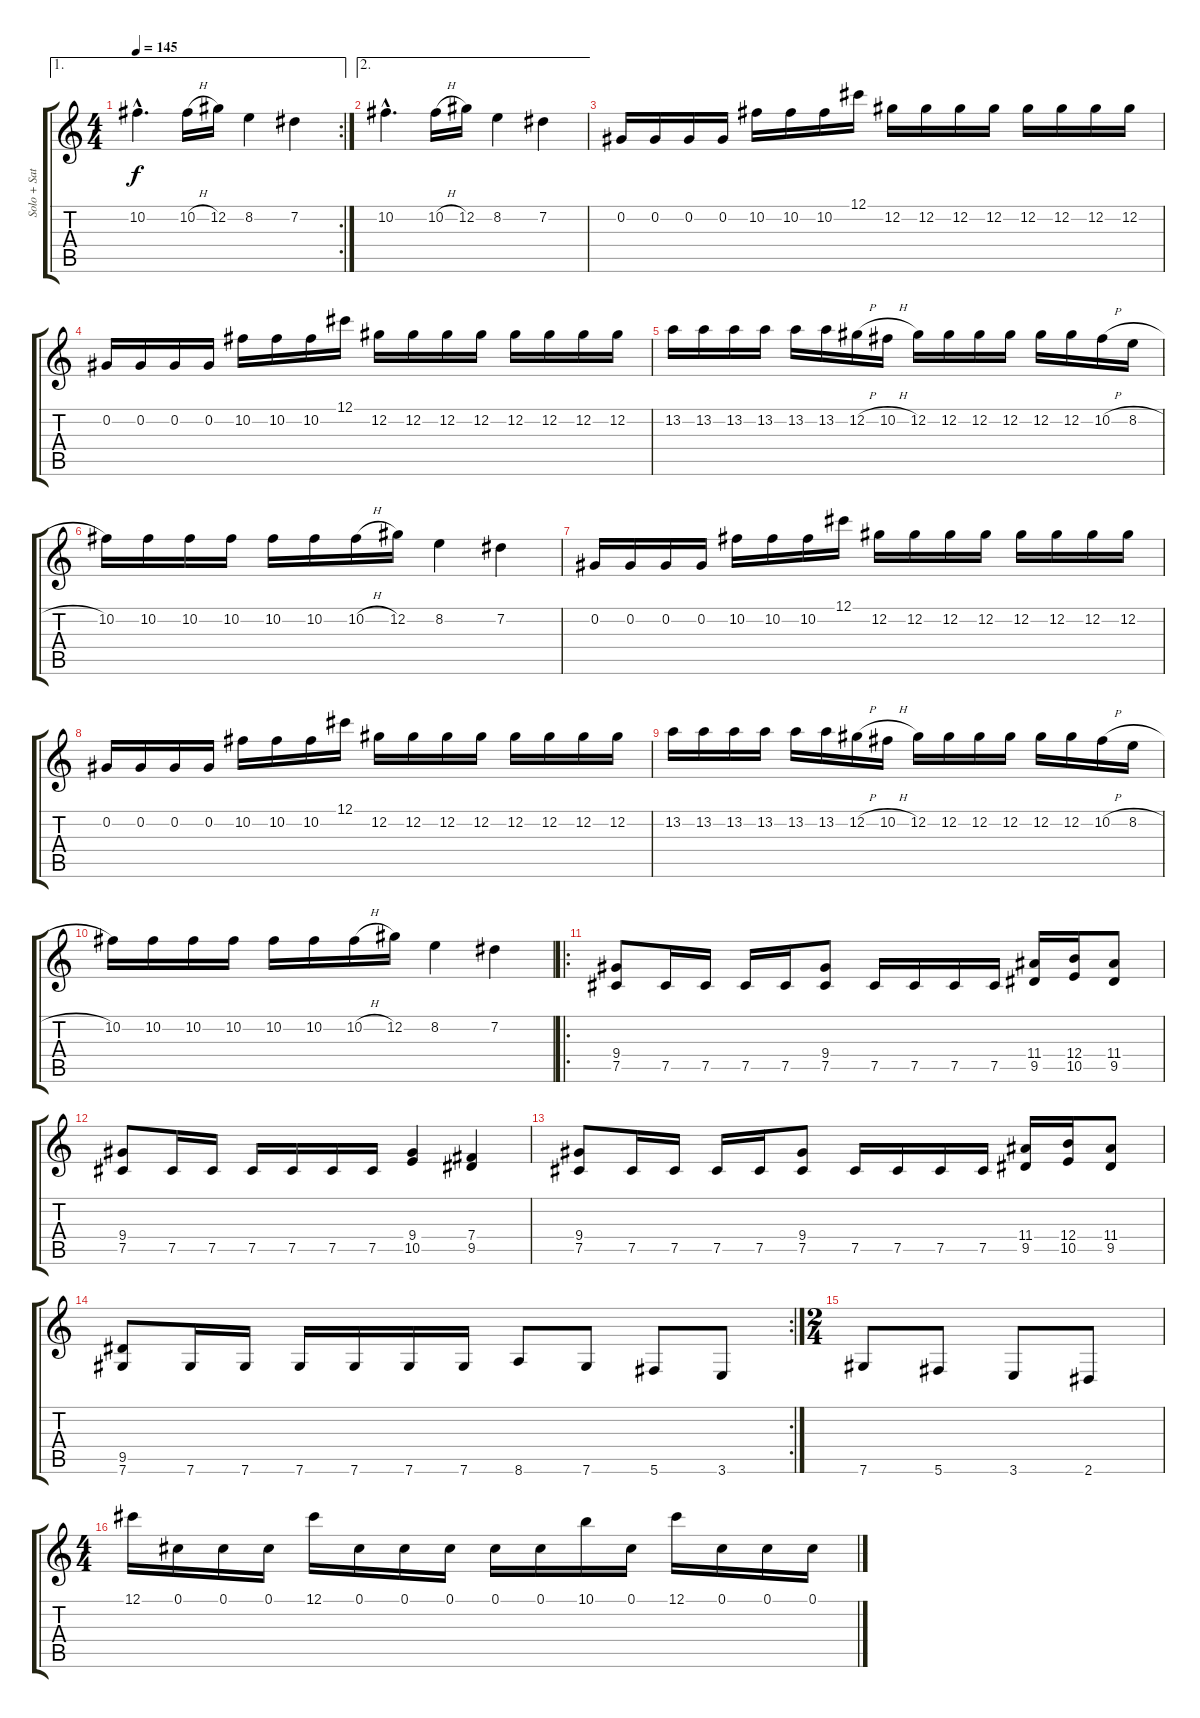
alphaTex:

\track ("Solo + Satu" "Solo + Sat") {instrument distortionguitar}
\staff {score tabs}
\tuning (Db4 Ab3 E3 B2 Gb2 Db2) {hide}
\ae 1
\rc 2
\ts (4 4)
\tempo 145
\clef g2
\ks c
10.2{hac}.4{d dy f} 10.2{h}.16 12.2.16 8.2.4 7.2.4 |
\ae 2
10.2{hac}.4{d} 10.2{h}.16 12.2.16 8.2.4 7.2.4 |
0.2.16 0.2.16 0.2.16 0.2.16 10.2.16 10.2.16 10.2.16 12.1.16 12.2.16 12.2.16 12.2.16 12.2.16 12.2.16 12.2.16 12.2.16 12.2.16 |
0.2.16 0.2.16 0.2.16 0.2.16 10.2.16 10.2.16 10.2.16 12.1.16 12.2.16 12.2.16 12.2.16 12.2.16 12.2.16 12.2.16 12.2.16 12.2.16 |
13.2.16 13.2.16 13.2.16 13.2.16 13.2.16 13.2.16 12.2{h}.16 10.2{h}.16 12.2.16 12.2.16 12.2.16 12.2.16 12.2.16 12.2.16 10.2{h}.16 8.2{h}.16 |
10.2.16 10.2.16 10.2.16 10.2.16 10.2.16 10.2.16 10.2{h}.16 12.2.16 8.2.4 7.2.4 |
0.2.16 0.2.16 0.2.16 0.2.16 10.2.16 10.2.16 10.2.16 12.1.16 12.2.16 12.2.16 12.2.16 12.2.16 12.2.16 12.2.16 12.2.16 12.2.16 |
0.2.16 0.2.16 0.2.16 0.2.16 10.2.16 10.2.16 10.2.16 12.1.16 12.2.16 12.2.16 12.2.16 12.2.16 12.2.16 12.2.16 12.2.16 12.2.16 |
13.2.16 13.2.16 13.2.16 13.2.16 13.2.16 13.2.16 12.2{h}.16 10.2{h}.16 12.2.16 12.2.16 12.2.16 12.2.16 12.2.16 12.2.16 10.2{h}.16 8.2{h}.16 |
10.2.16 10.2.16 10.2.16 10.2.16 10.2.16 10.2.16 10.2{h}.16 12.2.16 8.2.4 7.2.4 |
\ro
(9.4 7.5).8 7.5.16 7.5.16 7.5.16 7.5.16 (9.4 7.5).8 7.5.16 7.5.16 7.5.16 7.5.16 (11.4 9.5).16 (12.4 10.5).16 (11.4 9.5).8 |
(9.4 7.5).8 7.5.16 7.5.16 7.5.16 7.5.16 7.5.16 7.5.16 (9.4 10.5).4 (7.4 9.5).4 |
(9.4 7.5).8 7.5.16 7.5.16 7.5.16 7.5.16 (9.4 7.5).8 7.5.16 7.5.16 7.5.16 7.5.16 (11.4 9.5).16 (12.4 10.5).16 (11.4 9.5).8 |
\rc 2
(9.5 7.6).8 7.6.16 7.6.16 7.6.16 7.6.16 7.6.16 7.6.16 8.6.8 7.6.8 5.6.8 3.6.8 |
\ts (2 4)
7.6.8 5.6.8 3.6.8 2.6.8 |
\ts (4 4)
12.1.16 0.1.16 0.1.16 0.1.16 12.1.16 0.1.16 0.1.16 0.1.16 0.1.16 0.1.16 10.1.16 0.1.16 12.1.16 0.1.16 0.1.16 0.1.16
